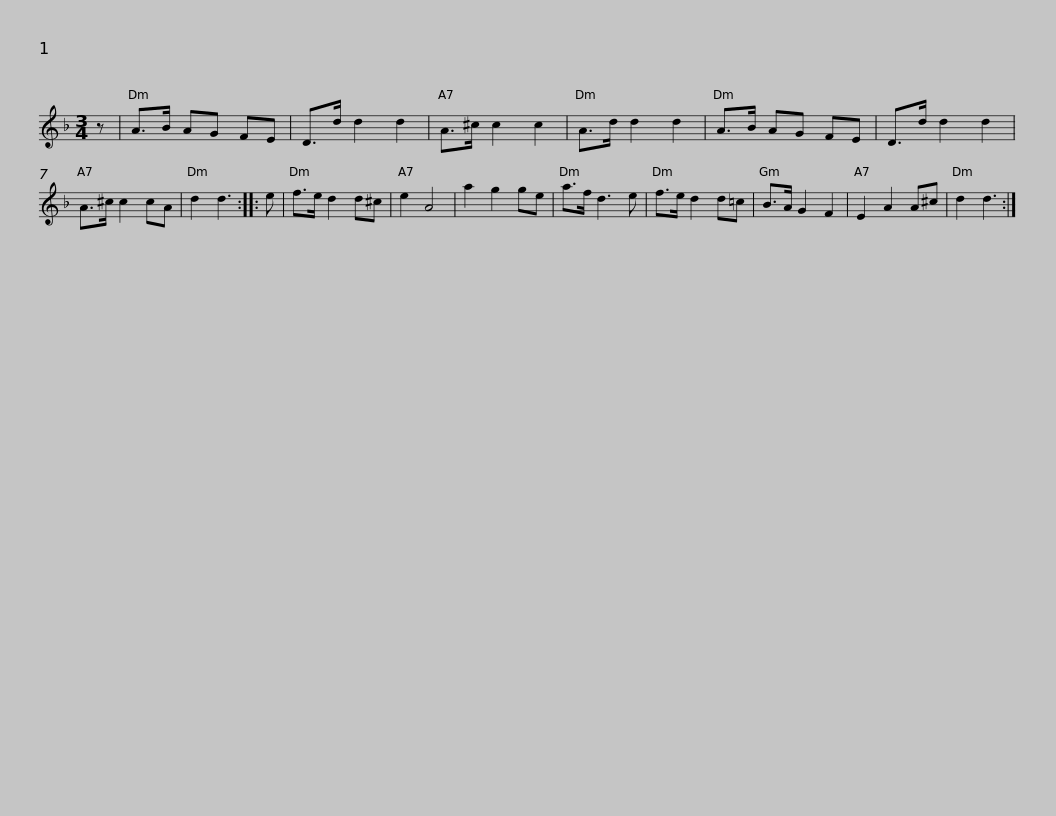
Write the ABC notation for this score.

X:1
L:1/8
M:3/4
I:linebreak $
K:Dmin
V:1 treble
V:1
 z | A>B AG FE | D>d d2 d2 | A>^c c2 c2 | A>d d2 d2 | %5
 A>B AG FE | D>d d2 d2 | A>^c c2 cA | d2 d3 ::$ e | %10
 f>e d2 d^c | e2 A4 | a2 g2 ge | a>f d3 e | f>e d2 d=c | %15
 B>A G2 F2 | E2 A2 A^c | d2 d3 :| %18
